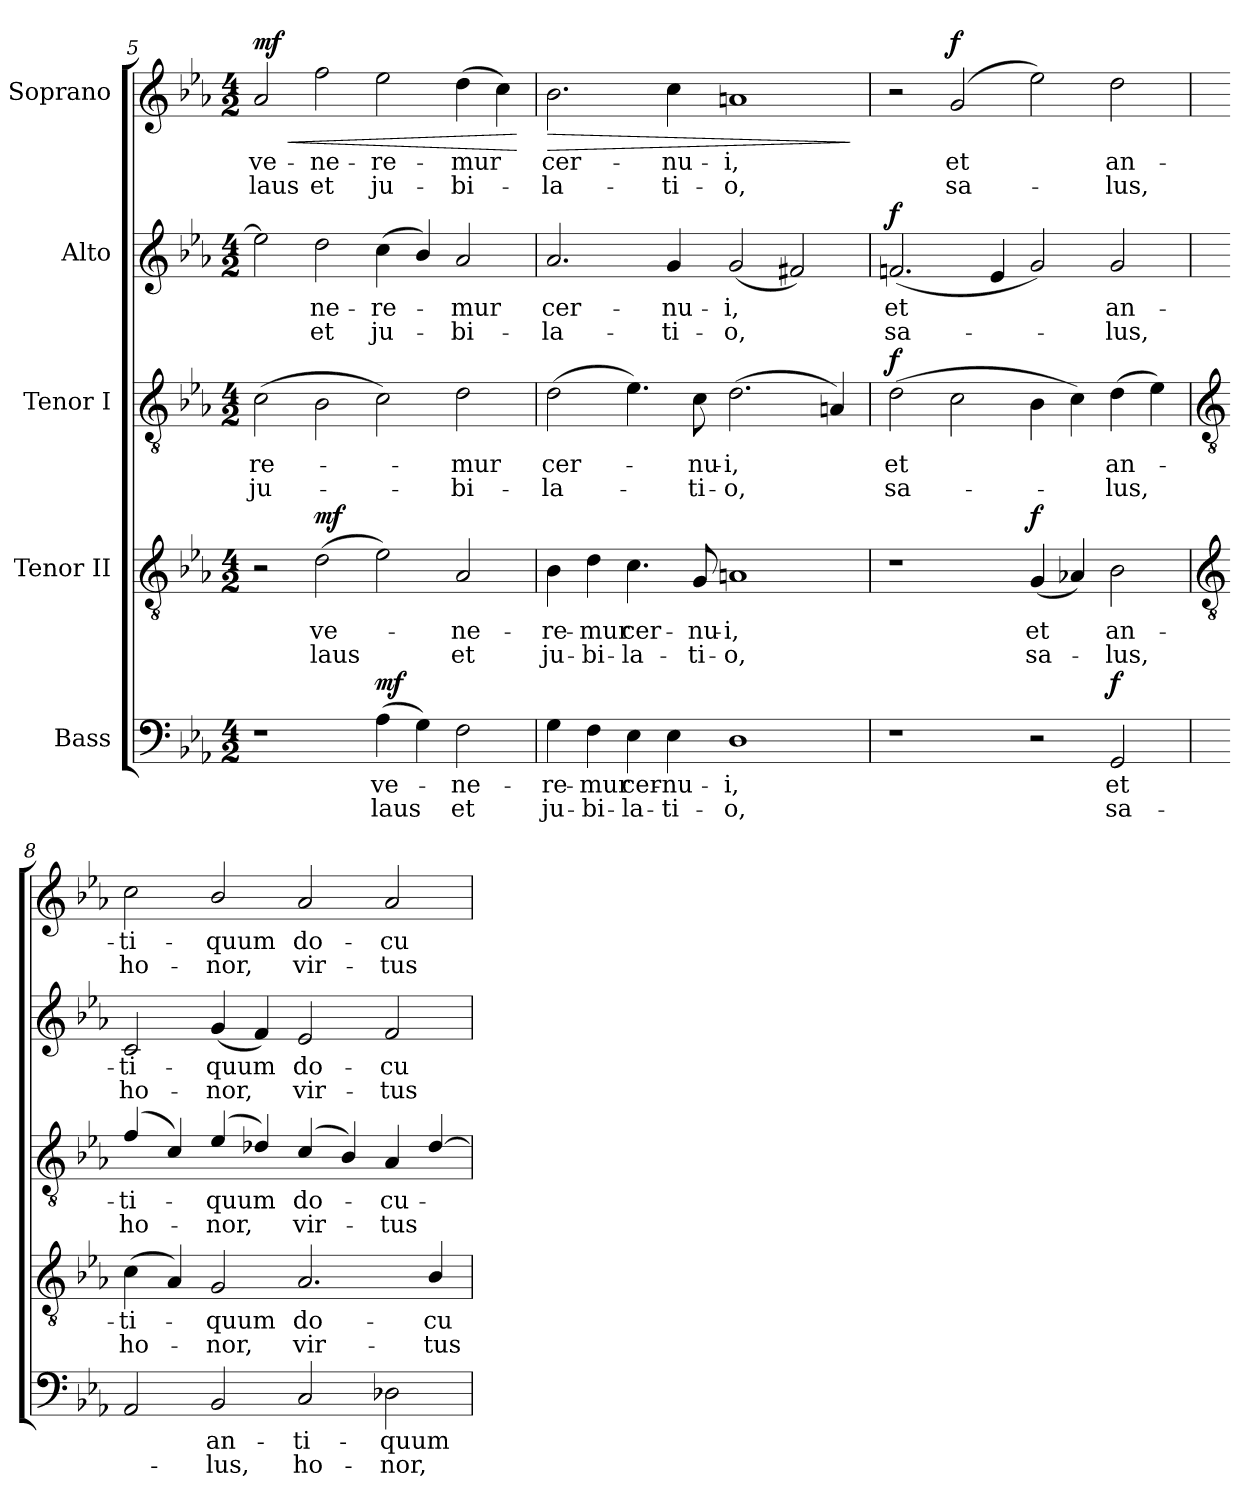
**kern	**text	**text	**dynam	**kern	**text	**text	**dynam	**kern	**text	**text	**dynam	**kern	**text	**text	**dynam	**kern	**text	**text	**dynam
*part5	*part5	*part5	*part5	*part4	*part4	*part4	*part4	*part3	*part3	*part3	*part3	*part2	*part2	*part2	*part2	*part1	*part1	*part1	*part1
*staff5	*staff5	*staff5	*staff5	*staff4	*staff4	*staff4	*staff4	*staff3	*staff3	*staff3	*staff3	*staff2	*staff2	*staff2	*staff2	*staff1	*staff1	*staff1	*staff1
*I"Bass	*	*	*	*I"Tenor II	*	*	*	*I"Tenor I	*	*	*	*I"Alto	*	*	*	*I"Soprano	*	*	*
*clefF4	*	*	*	*clefGv2	*	*	*	*clefGv2	*	*	*	*clefG2	*	*	*	*clefG2	*	*	*
*k[b-e-a-]	*	*	*	*k[b-e-a-]	*	*	*	*k[b-e-a-]	*	*	*	*k[b-e-a-]	*	*	*	*k[b-e-a-]	*	*	*
*E-:	*	*	*	*E-:	*	*	*	*E-:	*	*	*	*E-:	*	*	*	*E-:	*	*	*
*M4/2	*	*	*	*M4/2	*	*	*	*M4/2	*	*	*	*M4/2	*	*	*	*M4/2	*	*	*
=5	=5	=5	=5	=5	=5	=5	=5	=5	=5	=5	=5	=5	=5	=5	=5	=5	=5	=5	=5
!	!	!	!	!	!	!	!	!	!LO:LY:b	!LO:LY:b	!	!	!	!	!	!	!LO:LY:b	!LO:LY:b	!LO:HP:b
!	!	!	!	!	!	!	!	!	!	!	!	!	!	!	!	!	!	!	!LO:DY:n=1:b
1r	.	.	.	2r	.	.	.	(>2c	re-	ju-	.	2ee-]	.	.	.	2a-	ve-	-laus	< mf
!	!	!	!	!	!LO:LY:b	!LO:LY:b	!LO:DY:b	!	!	!	!	!	!LO:LY:b	!LO:LY:b	!	!	!LO:LY:b	!LO:LY:b	!
.	.	.	.	(>2d	ve-	laus	mf	2B-	.	.	.	2dd	ne-	-et	.	2ff	ne-	-et	.
!	!LO:LY:b	!LO:LY:b	!LO:DY:b	!	!	!	!	!	!	!	!	!	!LO:LY:b	!LO:LY:b	!	!	!LO:LY:b	!LO:LY:b	!
(>4A-	ve-	laus	mf	2e-)	.	.	.	2c)	.	.	.	(<4cc	re-	ju-	.	2ee-	re-	-ju-	.
4G)	.	.	.	.	.	.	.	.	.	.	.	4b-/)	.	.	.	.	.	.	.
!	!LO:LY:b	!LO:LY:b	!	!	!LO:LY:b	!LO:LY:b	!	!	!LO:LY:b	!LO:LY:b	!	!	!LO:LY:b	!LO:LY:b	!	!	!LO:LY:b	!LO:LY:b	!
2F	ne-	-et	.	2A-	ne-	-et	.	2d	mur	bi-	.	2a-	mur	bi-	.	(>4dd	-mur	bi-	.
.	.	.	.	.	.	.	.	.	.	.	.	.	.	.	.	4cc)	.	.	.
.	.	.	.	.	.	.	.	.	.	.	.	.	.	.	.	.	.	.	[
=6	=6	=6	=6	=6	=6	=6	=6	=6	=6	=6	=6	=6	=6	=6	=6	=6	=6	=6	=6
!	!LO:LY:b	!LO:LY:b	!	!	!LO:LY:b	!LO:LY:b	!	!	!LO:LY:b	!LO:LY:b	!	!	!LO:LY:b	!LO:LY:b	!	!	!LO:LY:b	!LO:LY:b	!LO:HP:b
4G	re-	-ju-	.	4B-	re-	-ju-	.	(>2d	-cer-	la-	.	2.a-	-cer-	-la-	.	2.b-	cer-	-la-	>
!	!LO:LY:b	!LO:LY:b	!	!	!LO:LY:b	!LO:LY:b	!	!	!	!	!	!	!	!	!	!	!	!	!
4F	-mur	bi-	.	4d	-mur	bi-	.	.	.	.	.	.	.	.	.	.	.	.	.
!	!LO:LY:b	!LO:LY:b	!	!	!LO:LY:b	!LO:LY:b	!	!	!	!	!	!	!	!	!	!	!	!	!
4E-	-cer-	-la-	.	4.c	-cer-	-la-	.	4.e-)	.	.	.	.	.	.	.	.	.	.	.
!	!LO:LY:b	!LO:LY:b	!	!	!	!	!	!	!	!	!	!	!LO:LY:b	!LO:LY:b	!	!	!LO:LY:b	!LO:LY:b	!
4E-	-nu-	-ti-	.	.	.	.	.	.	.	.	.	4g	-nu-	-ti-	.	4cc	-nu-	-ti-	.
!	!	!	!	!	!LO:LY:b	!LO:LY:b	!	!	!LO:LY:b	!LO:LY:b	!	!	!	!	!	!	!	!	!
.	.	.	.	8G	-nu-	-ti-	.	8c	nu-	-ti-	.	.	.	.	.	.	.	.	.
!	!LO:LY:b	!LO:LY:b	!	!	!LO:LY:b	!LO:LY:b	!	!	!LO:LY:b	!LO:LY:b	!	!	!LO:LY:b	!LO:LY:b	!	!	!LO:LY:b	!LO:LY:b	!
1D	-i,	o,	.	1An	-i,	o,	.	(<2.d	-i,	o,	.	(<2g	-i,	o,	.	1an	-i,	o,	.
.	.	.	.	.	.	.	.	.	.	.	.	2f#X)	.	.	.	.	.	.	.
.	.	.	.	.	.	.	.	4An)	.	.	.	.	.	.	.	.	.	.	.
.	.	.	.	.	.	.	.	.	.	.	.	.	.	.	.	.	.	.	]
=7	=7	=7	=7	=7	=7	=7	=7	=7	=7	=7	=7	=7	=7	=7	=7	=7	=7	=7	=7
!	!	!	!	!	!	!	!	!	!LO:LY:b	!LO:LY:b	!LO:DY:b	!	!LO:LY:b	!LO:LY:b	!LO:DY:b	!	!	!	!
1r	.	.	.	1r	.	.	.	(>2d	et	sa-	f	(<2.fn	et	sa-	f	2r	.	.	.
!	!	!	!	!	!	!	!	!	!	!	!	!	!	!	!	!	!LO:LY:b	!LO:LY:b	!LO:DY:b
.	.	.	.	.	.	.	.	2c	.	.	.	.	.	.	.	(2g	et	sa-	f
.	.	.	.	.	.	.	.	.	.	.	.	4e-	.	.	.	.	.	.	.
!	!	!	!	!	!LO:LY:b	!LO:LY:b	!LO:DY:b	!	!	!	!	!	!	!	!	!	!	!	!
2r	.	.	.	(<4G	et	sa-	f	4B-	.	.	.	2g)	.	.	.	2ee-)	.	.	.
.	.	.	.	4A-X)	.	.	.	4c)	.	.	.	.	.	.	.	.	.	.	.
!	!LO:LY:b	!LO:LY:b	!LO:DY:b	!	!LO:LY:b	!LO:LY:b	!	!	!LO:LY:b	!LO:LY:b	!	!	!LO:LY:b	!LO:LY:b	!	!	!LO:LY:b	!LO:LY:b	!
2GG	et	sa-	f	2B-	an-	-lus,	.	(>4d	an-	lus,	.	2g	an-	-lus,	.	2dd	an-	-lus,	.
.	.	.	.	.	.	.	.	4e-)	.	.	.	.	.	.	.	.	.	.	.
!!LO:LB:g=z
=8	=8	=8	=8	=8	=8	=8	=8	=8	=8	=8	=8	=8	=8	=8	=8	=8	=8	=8	=8
*	*	*	*	*clefGv2	*	*	*	*clefGv2	*	*	*	*	*	*	*	*	*	*	*
!	!	!	!	!	!LO:LY:b	!LO:LY:b	!	!	!LO:LY:b	!LO:LY:b	!	!	!LO:LY:b	!LO:LY:b	!	!	!LO:LY:b	!LO:LY:b	!
*	*	*	*	*	*	*	*	*^	*	*	*	*	*	*	*	*	*	*	*
2AA-	.	.	.	(<4c	ti-	ho-	.	(>4f	0ryy	ti-	ho-	.	2c	ti-	-ho-	.	2cc	ti-	-ho-	.
.	.	.	.	4A-)	.	.	.	4c)	.	.	.	.	.	.	.	.	.	.	.	.
!	!LO:LY:b	!LO:LY:b	!	!	!LO:LY:b	!LO:LY:b	!	!	!	!LO:LY:b	!LO:LY:b	!	!	!LO:LY:b	!LO:LY:b	!	!	!LO:LY:b	!LO:LY:b	!
2BB-	an-	-lus,	.	2G	quum	nor,	.	(>4e-	.	quum	nor,	.	(<4g	-quum	nor,	.	2b-/	-quum	nor,	.
.	.	.	.	.	.	.	.	4d-X)	.	.	.	.	4f)	.	.	.	.	.	.	.
!	!LO:LY:b	!LO:LY:b	!	!	!LO:LY:b	!LO:LY:b	!	!	!	!LO:LY:b	!LO:LY:b	!	!	!LO:LY:b	!LO:LY:b	!	!	!LO:LY:b	!LO:LY:b	!
2C	ti-	-ho-	.	2.A-	do-	-vir-	.	(>4c	.	do-	vir-	.	2e-	do-	-vir-	.	2a-	do-	-vir-	.
.	.	.	.	.	.	.	.	4B-)	.	.	.	.	.	.	.	.	.	.	.	.
!	!LO:LY:b	!LO:LY:b	!	!	!	!	!	!	!	!LO:LY:b	!LO:LY:b	!	!	!LO:LY:b	!LO:LY:b	!	!	!LO:LY:b	!LO:LY:b	!
2D-X	-quum	nor,	.	.	.	.	.	4A-	.	cu-	tus	.	2f	-cu-	-tus	.	2a-	-cu-	-tus	.
!	!	!	!	!	!LO:LY:b	!LO:LY:b	!	!	!	!	!	!	!	!	!	!	!	!	!	!
.	.	.	.	4B-/	-cu-	-tus	.	[4d-	.	.	.	.	.	.	.	.	.	.	.	.
*	*	*	*	*	*	*	*	*v	*v	*	*	*	*	*	*	*	*	*	*	*
=	=	=	=	=	=	=	=	=	=	=	=	=	=	=	=	=	=	=	=
*-	*-	*-	*-	*-	*-	*-	*-	*-	*-	*-	*-	*-	*-	*-	*-	*-	*-	*-	*-
